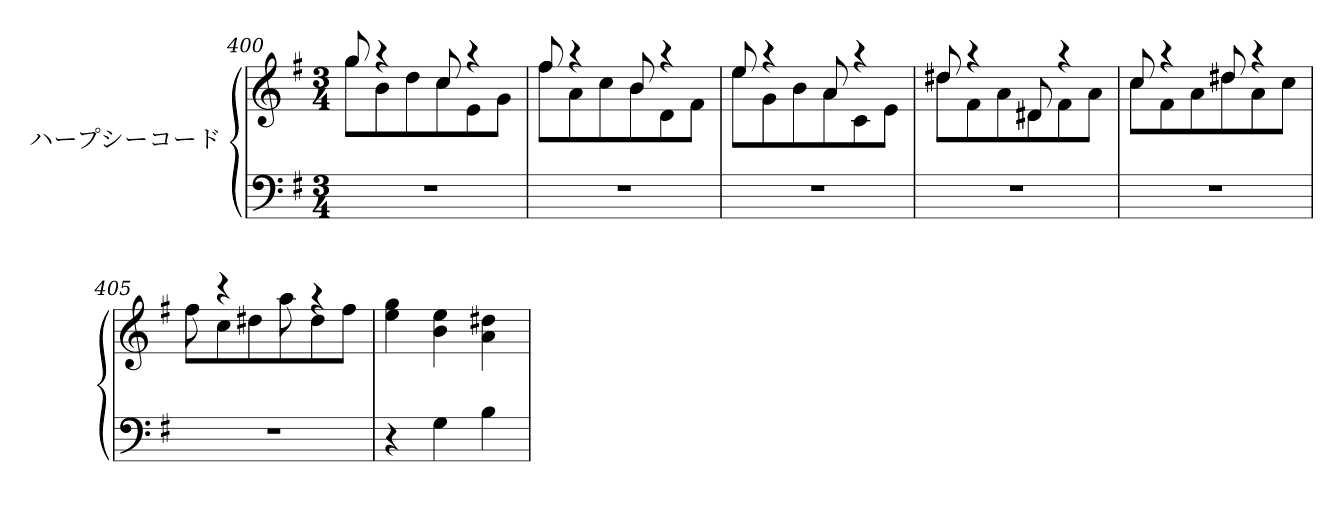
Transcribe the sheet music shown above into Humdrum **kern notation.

**kern	**kern
*part1	*part1
*staff2	*staff1
*I"ハープシーコード	*
*clefF4	*clefG2
*k[f#]	*k[f#]
*M3/4	*M3/4
=400	=400
*	*^
2.r	8gg/	8gg\L
.	4raa	8b\
.	.	8dd\
.	8cc/	8cc\
.	4raa	8e\
.	.	8g\J
=401	=401	=401
2.r	8ff#/	8ff#\L
.	4raa	8a\
.	.	8cc\
.	8b/	8b\
.	4raa	8d\
.	.	8f#\J
=402	=402	=402
2.r	8ee/	8ee\L
.	4raa	8g\
.	.	8b\
.	8a/	8a\
.	4raa	8c\
.	.	8e\J
=403	=403	=403
2.r	8dd#X/	8dd#X\L
.	4raa	8f#\
.	.	8a\
.	8d#X/	8d#X\
.	4raa	8f#\
.	.	8a\J
=404	=404	=404
2.r	8cc/	8cc\L
.	4raa	8f#\
.	.	8a\
.	8dd#X/	8dd#X\
.	4raa	8a\
.	.	8cc\J
!!LO:LB:g=z	!!
=405	=405	=405
2.r	8ff#\	8ff#\L
.	4rccc	8cc\
.	.	8dd#X\
.	8aa\	8aa\
.	4raa	8dd#\
.	.	8ff#\J
*	*v	*v
=406	=406
4r	4ee\ 4gg\
4G\	4b\ 4ee\
4B\	4a\ 4dd#X\
=	=
*-	*-
